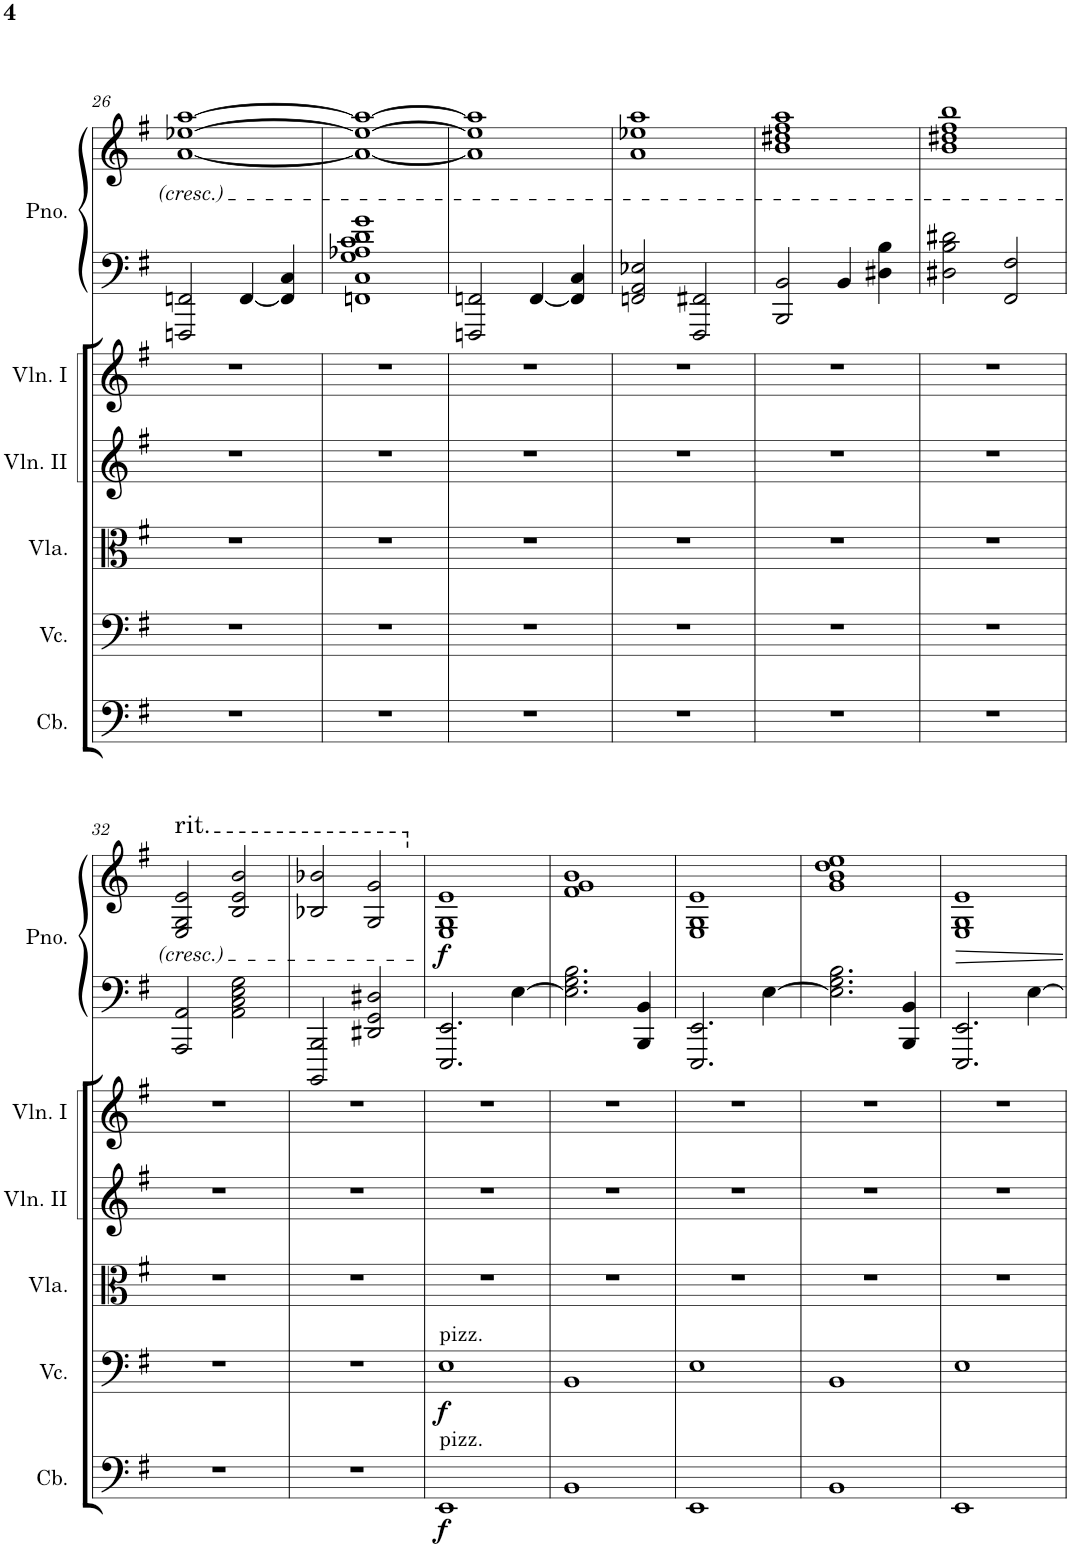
**kern	**dynam	**kern	**dynam	**kern	**kern	**kern	**kern	**kern	**dynam
*part6	*part6	*part5	*part5	*part4	*part3	*part2	*part1	*part1	*part1
*staff7	*staff7	*staff6	*staff6	*staff5	*staff4	*staff3	*staff2	*staff1	*staff1/2
*I"Contrabass	*	*I"Violoncello	*	*I"Viola	*I"Violin II	*I"Violin I	*I"Piano	*	*
*I'Cb.	*	*I'Vc.	*	*I'Vla.	*I'Vln. II	*I'Vln. I	*I'Pno.	*	*
!!LO:PB:g=z
*clefF4	*	*clefF4	*	*clefC3	*clefG2	*clefG2	*clefF4	*clefG2	*
*Trd7c12	*	*	*	*	*	*	*	*	*
*k[f#]	*	*k[f#]	*	*k[f#]	*k[f#]	*k[f#]	*k[f#]	*k[f#]	*
*M2/2	*	*M2/2	*	*M2/2	*M2/2	*M2/2	*M2/2	*M2/2	*
*met(c|)	*	*met(c|)	*	*met(c|)	*met(c|)	*met(c|)	*met(c|)	*met(c|)	*
=26	=26	=26	=26	=26	=26	=26	=26	=26	=26
1r	.	1r	.	1r	1r	1r	2FFFn/ 2FFn/	[1a [1ee-X [1aa	.
.	.	.	.	.	.	.	[4FF/	.	.
.	.	.	.	.	.	.	4FF/] 4C/	.	.
=27	=27	=27	=27	=27	=27	=27	=27	=27	=27
1r	.	1r	.	1r	1r	1r	1FFn 1C 1G 1A-X 1c 1d 1g	1a_ 1ee-_ 1aa_	.
=28	=28	=28	=28	=28	=28	=28	=28	=28	=28
1r	.	1r	.	1r	1r	1r	2FFFn/ 2FFn/	1a] 1ee-] 1aa]	.
.	.	.	.	.	.	.	[4FF/	.	.
.	.	.	.	.	.	.	4FF/] 4C/	.	.
=29	=29	=29	=29	=29	=29	=29	=29	=29	=29
1r	.	1r	.	1r	1r	1r	2FFn/ 2AA/ 2E-X/	1a 1ee-X 1aa	.
.	.	.	.	.	.	.	2FFF#/ 2FF#X/	.	.
=30	=30	=30	=30	=30	=30	=30	=30	=30	=30
1r	.	1r	.	1r	1r	1r	2BBB/ 2BB/	1b 1dd#X 1ff# 1aa	.
.	.	.	.	.	.	.	4BB/	.	.
.	.	.	.	.	.	.	4D#X\ 4B\	.	.
=31	=31	=31	=31	=31	=31	=31	=31	=31	=31
1r	.	1r	.	1r	1r	1r	2D#X\ 2B\ 2d#X\	1b 1dd#X 1ff# 1bb	.
.	.	.	.	.	.	.	2FF#/ 2F#/	.	.
!!LO:LB:g=z
=32	=32	=32	=32	=32	=32	=32	=32	=32	=32
!	!	!	!	!	!	!	!	!LO:TX:a:t=rit.	!
1r	.	1r	.	1r	1r	1r	2AAA/ 2AA/	2E/ 2G/ 2e/	.
.	.	.	.	.	.	.	2AA\ 2C\ 2E\ 2G\	2B/ 2e/ 2b/	.
=33	=33	=33	=33	=33	=33	=33	=33	=33	=33
1r	.	1r	.	1r	1r	1r	2BBBB/ 2BBB/	2B-X/ 2b-X/	.
.	.	.	.	.	.	.	2DD#X/ 2GG/ 2D#X/	2G/ 2g/	.
=34	=34	=34	=34	=34	=34	=34	=34	=34	=34
!	!	!LO:TX:a:t=pizz.	!	!	!	!	!	!	!
!LO:TX:a:t=pizz.	!	!	!	!	!	!	!	!	!
!	!LO:DY:b	!	!LO:DY:b	!	!	!	!	!	!LO:DY:b
1EE	f	1E	f	1r	1r	1r	2.EEE/ 2.EE/	1E 1G 1e	f
.	.	.	.	.	.	.	[4E\	.	.
=35	=35	=35	=35	=35	=35	=35	=35	=35	=35
1BB	.	1BB	.	1r	1r	1r	2.E\] 2.G\ 2.B\	1f# 1g 1b	.
.	.	.	.	.	.	.	4BBB/ 4BB/	.	.
=36	=36	=36	=36	=36	=36	=36	=36	=36	=36
1EE	.	1E	.	1r	1r	1r	2.EEE/ 2.EE/	1E 1G 1e	.
.	.	.	.	.	.	.	[4E\	.	.
=37	=37	=37	=37	=37	=37	=37	=37	=37	=37
1BB	.	1BB	.	1r	1r	1r	2.E\] 2.G\ 2.B\	1g 1b 1dd 1ee	.
.	.	.	.	.	.	.	4BBB/ 4BB/	.	.
=38	=38	=38	=38	=38	=38	=38	=38	=38	=38
1EE	.	1E	.	1r	1r	1r	2.EEE/ 2.EE/	1E 1G 1e	.
.	.	.	.	.	.	.	[4E\	.	.
=	=	=	=	=	=	=	=	=	=
*-	*-	*-	*-	*-	*-	*-	*-	*-	*-
